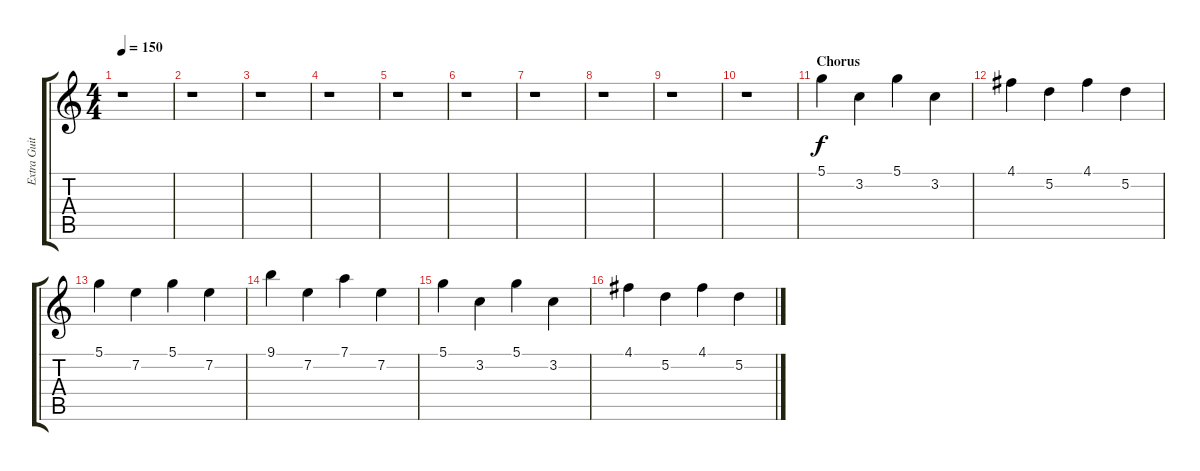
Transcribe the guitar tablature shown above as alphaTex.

\track ("Extra Guitar" "Extra Guit") {instrument distortionguitar}
\staff {score tabs}
\tuning (D4 A3 F3 C3 G2 C2) {hide}
\ts (4 4)
\tempo 150
\clef g2
\ks c
r.1{dy f} |
r.1 |
r.1 |
r.1 |
r.1 |
r.1 |
r.1 |
r.1 |
r.1 |
r.1 |
\section ("" "Chorus")
5.1.4 3.2.4 5.1.4 3.2.4 |
4.1.4 5.2.4 4.1.4 5.2.4 |
5.1.4 7.2.4 5.1.4 7.2.4 |
9.1.4 7.2.4 7.1.4 7.2.4 |
5.1.4 3.2.4 5.1.4 3.2.4 |
4.1.4 5.2.4 4.1.4 5.2.4
